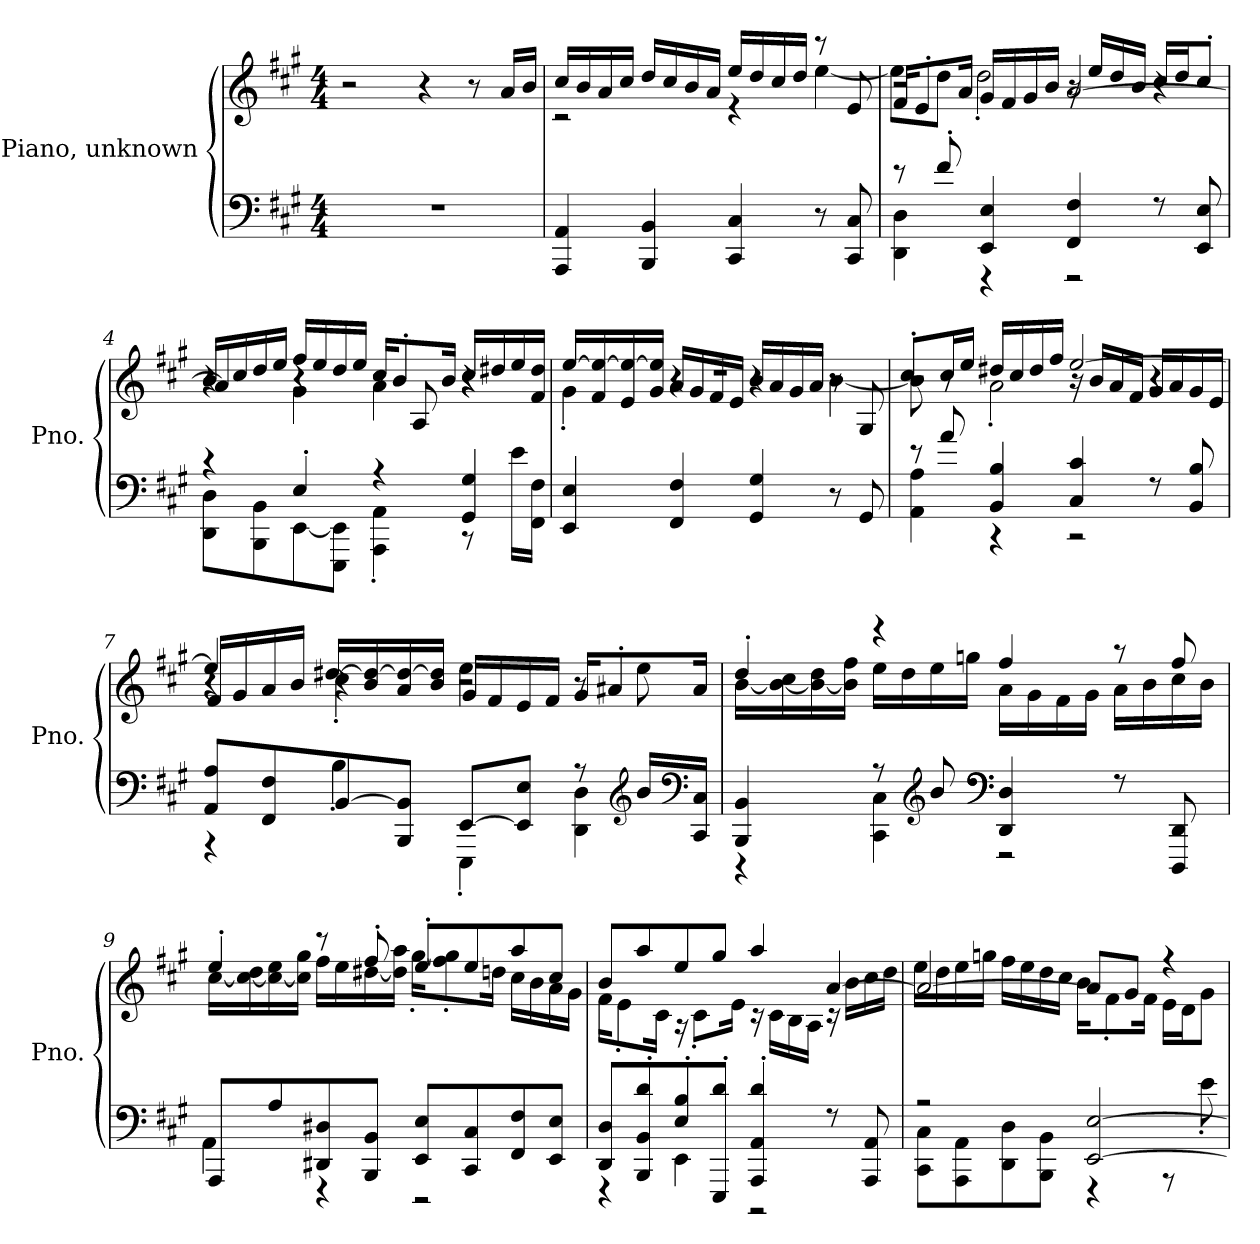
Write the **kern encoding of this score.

**kern	**kern
*part1	*part1
*staff2	*staff1
*I"Piano, unknown	*
*I'Pno.	*
*clefF4	*clefG2
*k[f#c#g#]	*k[f#c#g#]
*M4/4	*M4/4
*MM120	*MM120
=1	=1
1r	2r
.	4r
.	8r
.	16a/LL
.	16b/JJ
=2	=2
*	*^
4AAA/ 4AA/	16cc#/LL	2r
.	16b/	.
.	16a/	.
.	16cc#/JJ	.
4BBB/ 4BB/	16dd/LL	.
.	16cc#/	.
.	16b/	.
.	16a/JJ	.
4CC#/ 4C#/	16ee/LL	4r
.	16dd/	.
.	16cc#/	.
.	16dd/JJ	.
8r	8r	[4ee\
8CC#/ 8C#/	8e/	.
=3	=3	=3
*^	*	*^
8r	4DD\ 4D\	16f#/KL	8ee\L]	2r
.	.	8e'/	.	.
8f#'/	.	.	8dd\J	.
.	.	16a/Jk	.	.
4EE/ 4E/	4r	16g#/LL	2dd'\	.
.	.	16f#/	.	.
.	.	16g#/	.	.
.	.	16b/JJ	.	.
4FF#/ 4F#/	2r	16r	.	[2a/
.	.	16ee/LL	.	.
.	.	16dd/	.	.
.	.	16b/JJ	.	.
8r	.	16cc#/LL	4r	.
.	.	16dd/J	.	.
8EE/ 8E/	.	8cc#'/J	.	.
!!LO:LB:g=z	!!	!!
=4	=4	=4	=4	=4
4r	8DD\ 8D\L	16b/LL	4r	4a/]
.	.	16cc#/	.	.
.	8BBB\ 8BB\	16dd/	.	.
.	.	16ee/JJ	.	.
4E'/	[8EE\	16ff#/LL	4g#\	4r
.	.	16ee/	.	.
.	8EEE\ 8EE\]J	16dd/	.	.
.	.	16ee/JJ	.	.
4r	4AAA\' 4AA\'	16cc#/KL	4a\	8r
.	.	8b'/	.	.
.	.	.	.	8A/
.	.	16b/Jk	.	.
4GG#/ 4G#/	8r	16cc#/LL	4r	4r
.	.	16dd#X/	.	.
.	16e\LL	16ee/	.	.
.	16FF#\ 16F#\JJ	16f#/ 16dd#/JJ	.	.
*v	*v	*	*	*
=5	=5	=5	=5
4EE/ 4E/	1r	4g#'\	[16ee/LL
.	.	.	16f#/ 16ee/_
.	.	.	16e/ 16ee/_
.	.	.	16g#/ 16ee/]JJ
4FF#/ 4F#/	.	4r	16a/LL
.	.	.	16g#/
.	.	.	16f#/
.	.	.	16e/JJ
4GG#/ 4G#/	.	4r	16b/LL
.	.	.	16a/
.	.	.	16g#/
.	.	.	16a/JJ
8r	.	[4b\	8r
8GG#/	.	.	8G#/
!!LO:LB:g=z	!!	!!
=6	=6	=6	=6
*^	*	*	*
8r	4AA\ 4A\	2r	8b\]	8cc#'/L
8a/	.	.	8r	16cc#/L
.	.	.	.	16ee/JJ
4BB/ 4B/	4r	.	2a'\	16dd#X/LL
.	.	.	.	16cc#/
.	.	.	.	16dd#/
.	.	.	.	16ff#/JJ
4C#/ 4c#/	2r	[2ee/	.	16r
.	.	.	.	16b/LL
.	.	.	.	16a/
.	.	.	.	16f#/JJ
8r	.	.	4r	16g#/LL
.	.	.	.	16a/
8BB/ 8B/	.	.	.	16g#/
.	.	.	.	16e/JJ
=7	=7	=7	=7	=7
8AA/ 8A/L	4r	4ee/]	4r	16f#/LL
.	.	.	.	16g#/
8FF#/ 8F#/	.	.	.	16a/
.	.	.	.	16b/JJ
[8BB/	4B'\	4r	4cc#'\	[16dd#X/LL
.	.	.	.	16b/ 16dd#/_
8BBB/ 8BB/]J	.	.	.	16a/ 16dd#/_
.	.	.	.	16b/ 16dd#/]JJ
[8EE/L	4EEE'\	2r	4ee\	16g#/LL
.	.	.	.	16f#/
8EE/] 8E/J	.	.	.	16e/
.	.	.	.	16f#/JJ
8r	4DD\ 4D\	.	8r	16g#/KL
.	.	.	.	8a#X'/
*clefG2	*	*	*	*
16b/LL	.	.	8ee\	.
*clefF4	*	*	*	*
16CC#/ 16C#/JJ	.	.	.	16a#/Jk
*	*	*	*v	*v
!!LO:LB:g=z
=8	=8	=8	=8
4BBB/ 4BB/	4r	4dd'/	[16b\LL
.	.	.	16b\_ 16cc#\
.	.	.	16b\_ 16dd\
.	.	.	16b\] 16ff#\JJ
8r	4CC#\ 4C#\	4r	16ee\LL
.	.	.	16dd\
*clefG2	*	*	*
8b/	.	.	16ee\
.	.	.	16ggn\JJ
*clefF4	*	*	*
4DD/ 4D/	2r	4ff#/	16a\LL
.	.	.	16g#\
.	.	.	16f#\
.	.	.	16g#\JJ
8r	.	8r	16a\LL
.	.	.	16b\
8DDD/ 8DD/	.	8ff#/	16cc#\
.	.	.	16b\JJ
=9	=9	=9	=9
8AAA/L	4AA\	4ee'/	[16cc#\LL
.	.	.	16cc#\_ 16dd\
8A/	.	.	16cc#\_ 16ee\
.	.	.	16cc#\] 16gg#\JJ
8DD#X/ 8D#X/	4r	8r	16ff#\LL
.	.	.	16ee\
8BBB/ 8BB/J	.	8ff#'/	[16dd#X\
.	.	.	16dd#\] 16aa\JJ
8EE/ 8E/L	2r	8ee'/L	[16gg#'\KL
.	.	.	8ff#\' 8gg#\]'
8CC#/ 8C#/	.	8ee/	.
.	.	.	16ddn\Jk
8FF#/ 8F#/	.	8aa/	16cc#\LL
.	.	.	16b\
8EE/ 8E/J	.	8cc#/J	16a\
.	.	.	16g#\JJ
!!LO:LB:g=z	!!
=10	=10	=10	=10
8DD/ 8D/L	4r	8b/L	16f#\KL
.	.	.	8e'\
8BBB/' 8BB/' 8d/'	.	8aa/	.
.	.	.	16c#\Jk
8E/' 8B/'	4EE\	8ee/	16r
.	.	.	8c#'\L
8EEE/' 8d/'J	.	8gg#/J	.
.	.	.	16e\Jk
4AAA/' 4AA/' 4d/'	2r	4aa/	16r
.	.	.	16c#\LL
.	.	.	16B\
.	.	.	16A\JJ
8r	.	[4a/	16r
.	.	.	16b\LL
8AAA/ 8AA/	.	.	16cc#\
.	.	.	16dd\JJ
=11	=11	=11	=11
2r	8CC#\ 8C#\L	2a/_	16ee\LL
.	.	.	16dd\
.	8AAA\ 8AA\	.	16ee\
.	.	.	16ggn\JJ
.	8DD\ 8D\	.	16ff#\LL
.	.	.	16ee\
.	8BBB\ 8BB\J	.	16dd\
.	.	.	16cc#\JJ
[2EE/ [2E/	4r	8a/L]	16b\KL
.	.	.	8f#'\
.	.	8g#/J	.
.	.	.	16f#\Jk
.	8r	4r	16e\LL
.	.	.	16d\J
.	8e'\	.	8g#\J
*v	*v	*	*
*	*v	*v
=	=
*-	*-
